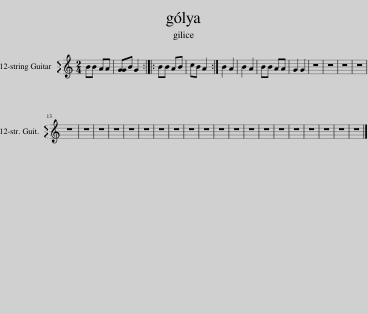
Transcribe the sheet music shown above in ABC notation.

X:1
L:1/8
M:2/4
I:linebreak $
K:C
V:1 treble
V:1
 BB AA | [GG]B G2 :: BB AB | cB A2 :| B2 A2 | %5
 B2 A2 | BB AA | G2 G2 | z4 | z4 | %10
 z4 | z4 |$ z4 | z4 | z4 | %15
 z4 | z4 | z4 | z4 | z4 | %20
 z4 | z4 | z4 | z4 | z4 | %25
 z4 | z4 | z4 | z4 | z4 | %30
 z4 | z4 |] %32
